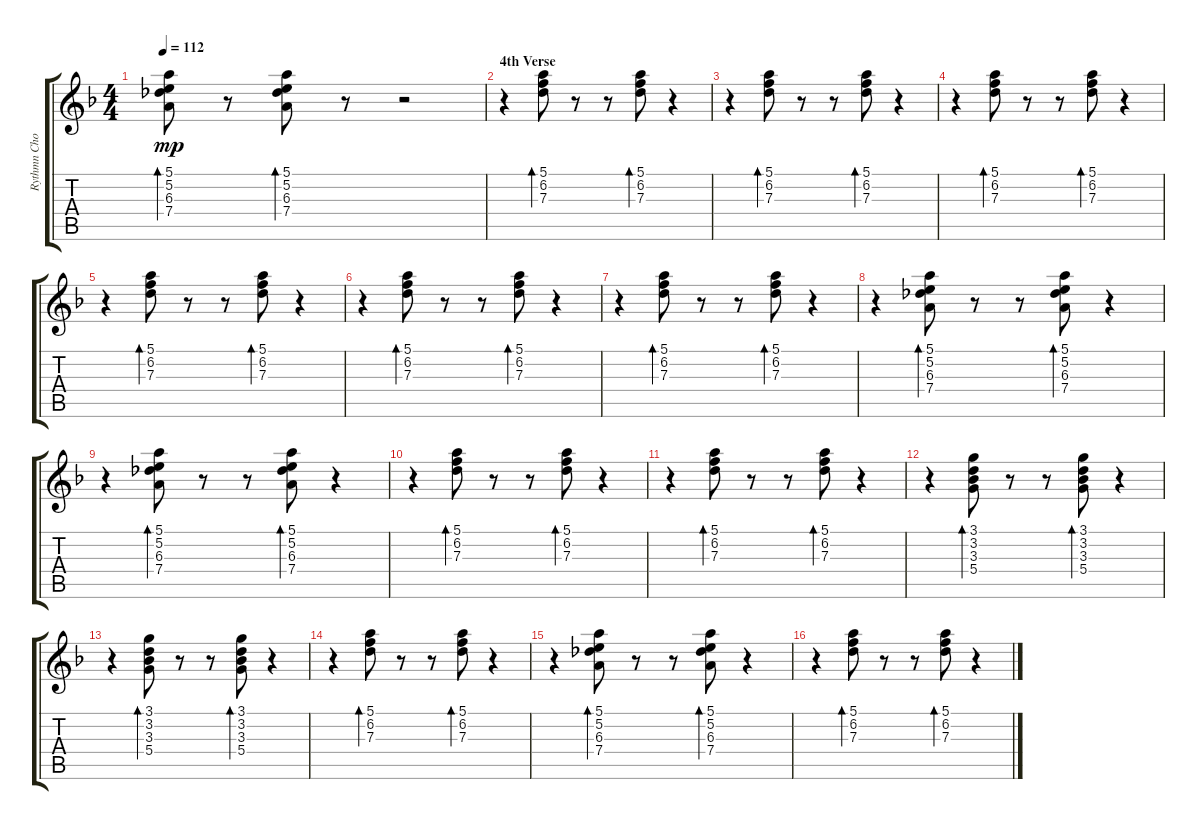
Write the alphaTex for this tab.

\track ("Rythmn Chords" "Rythmn Cho") {instrument electricguitarclean}
\staff {score tabs}
\tuning (E4 B3 G3 D3 A2 E2) {hide}
\ts (4 4)
\tempo 112
\clef g2
\ks f
(5.1 5.2 6.3 7.4).8{bd 240 dy mp} r.8 (5.1 5.2 6.3 7.4).8{bd 240} r.8 r.2 |
\section ("" "4th Verse")
r.4 (5.1 6.2 7.3).8{bd 240} r.8 r.8 (5.1 6.2 7.3).8{bd 240} r.4 |
r.4 (5.1 6.2 7.3).8{bd 240} r.8 r.8 (5.1 6.2 7.3).8{bd 240} r.4 |
r.4 (5.1 6.2 7.3).8{bd 240} r.8 r.8 (5.1 6.2 7.3).8{bd 240} r.4 |
r.4 (5.1 6.2 7.3).8{bd 240} r.8 r.8 (5.1 6.2 7.3).8{bd 240} r.4 |
r.4 (5.1 6.2 7.3).8{bd 240} r.8 r.8 (5.1 6.2 7.3).8{bd 240} r.4 |
r.4 (5.1 6.2 7.3).8{bd 240} r.8 r.8 (5.1 6.2 7.3).8{bd 240} r.4 |
r.4 (5.1 5.2 6.3 7.4).8{bd 240} r.8 r.8 (5.1 5.2 6.3 7.4).8{bd 240} r.4 |
r.4 (5.1 5.2 6.3 7.4).8{bd 240} r.8 r.8 (5.1 5.2 6.3 7.4).8{bd 240} r.4 |
r.4 (5.1 6.2 7.3).8{bd 240} r.8 r.8 (5.1 6.2 7.3).8{bd 240} r.4 |
r.4 (5.1 6.2 7.3).8{bd 240} r.8 r.8 (5.1 6.2 7.3).8{bd 240} r.4 |
r.4 (3.1 3.2 3.3 5.4).8{bd 240} r.8 r.8 (3.1 3.2 3.3 5.4).8{bd 240} r.4 |
r.4 (3.1 3.2 3.3 5.4).8{bd 240} r.8 r.8 (3.1 3.2 3.3 5.4).8{bd 240} r.4 |
r.4 (5.1 6.2 7.3).8{bd 240} r.8 r.8 (5.1 6.2 7.3).8{bd 240} r.4 |
r.4 (5.1 5.2 6.3 7.4).8{bd 240} r.8 r.8 (5.1 5.2 6.3 7.4).8{bd 240} r.4 |
r.4 (5.1 6.2 7.3).8{bd 240} r.8 r.8 (5.1 6.2 7.3).8{bd 240} r.4
